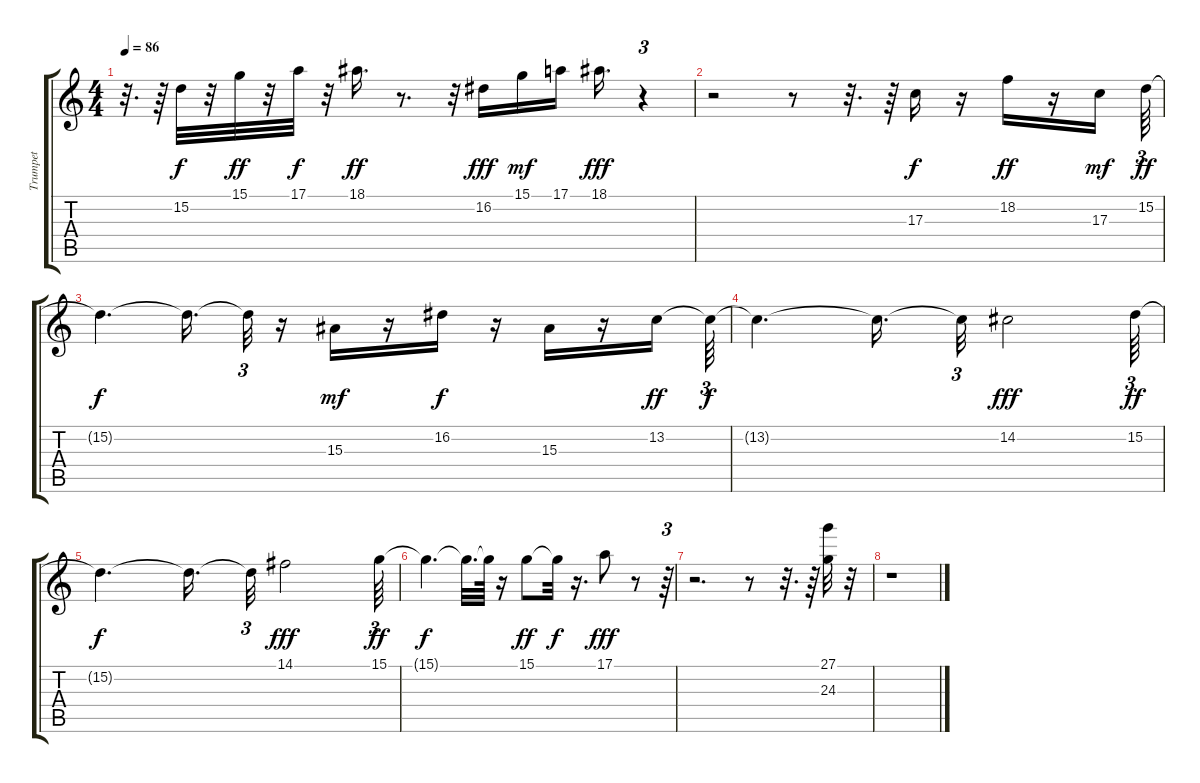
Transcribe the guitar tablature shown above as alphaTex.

\track ("Trumpet" "Trumpet") {instrument trumpet}
\staff {score tabs}
\tuning (E4 B3 G3 D3 A2 E2) {hide}
\ts (4 4)
\tempo 86
\clef g2
\ks c
r.32{d dy fff} r.64 15.2.32{dy f} r.32 15.1.32{dy ff} r.32 17.1.32{dy f} r.32 18.1.16{d dy ff} r.8{d} r.32 16.2.16{dy fff} 15.1.16{dy mf} 17.1.16 18.1.16{d dy fff} r.4{tu (3 2)} |
r.2 r.8 r.32{d} r.64 17.3.16{dy f} r.16 18.2.16{dy ff} r.16 17.3.16{dy mf} 15.2.64{tu (3 2) dy ff} |
15.2{t}.4{d dy f} 15.2{t}.16{d} 15.2{t}.32{tu (3 2)} r.16 15.3.16{dy mf} r.16 16.2.16{dy f} r.16 15.3.16 r.16 13.2.16{dy ff} 13.2{t}.64{tu (3 2) dy f} |
13.2{t}.4{d} 13.2{t}.16{d} 13.2{t}.32{tu (3 2)} 14.2.2{dy fff} 15.2.64{tu (3 2) dy ff} |
15.2{t}.4{d dy f} 15.2{t}.16{d} 15.2{t}.32{tu (3 2)} 14.1.2{dy fff} 15.1.64{tu (3 2) dy ff} |
15.1{t}.4{d dy f} 15.1{t}.32{d} 15.1{t}.64 r.16 15.1.8{dy ff} 15.1{t}.32{dy f} r.16{d} 17.1.8{dy fff} r.8 r.64{tu (3 2)} |
r.2{d} r.8 r.32{d} r.64 (27.1 24.3).32 r.32 |
r.1
